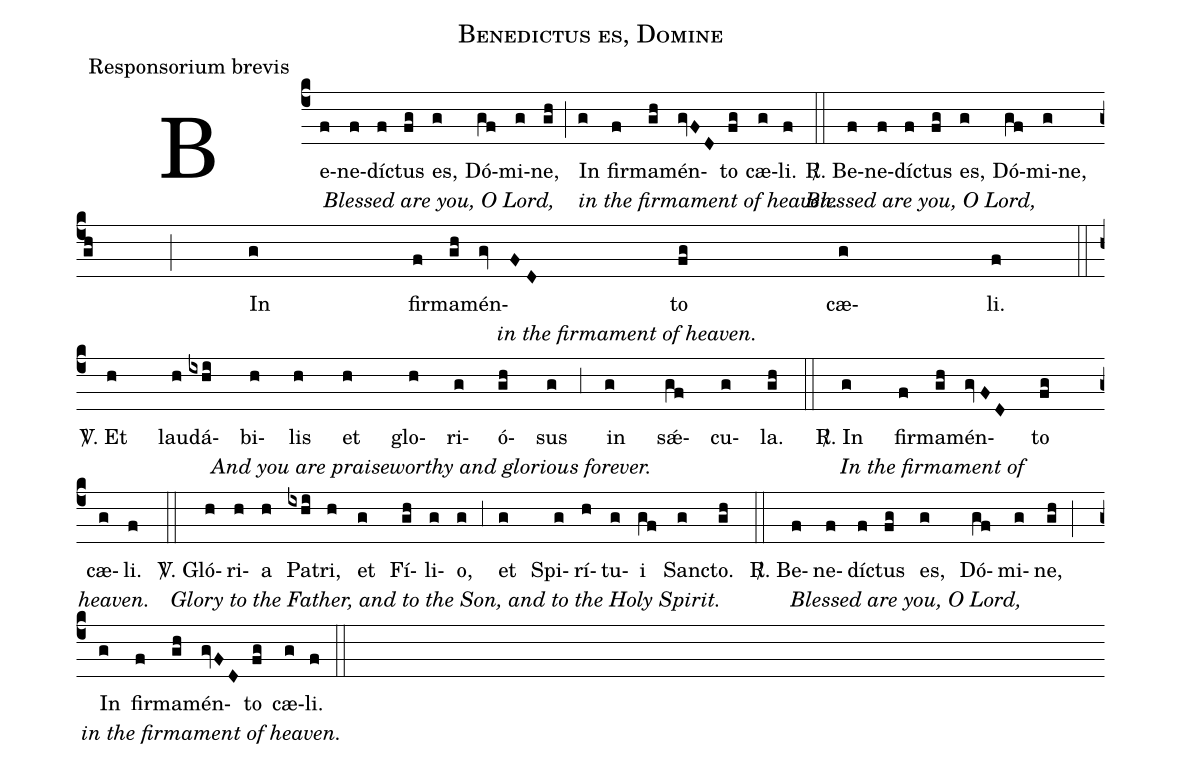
name:Benedictus es, Domine;
office-part:Responsorium brevis;
%%
(c4) Be[Blessed are you, O Lord,](f)ne(f)dí(f)ctus(fg) es,(g) Dó(gf)mi(g)ne,[/](gh) (;) In[in the firmament of heaven.](g) fir(f)ma(gh)mén(gvFD)to(fg) cæ(g)li.(f) (::)
<sp>R/</sp>. Be[Blessed are you, O Lord,](f)ne(f)dí(f)ctus(fg) es,(g) Dó(gf)mi(g)ne,[/](gh) (;) In[in the firmament of heaven.](g) fir(f)ma(gh)mén(gvFD)to(fg) cæ(g)li.[/](f) (::)

(z)

<sp>V/</sp>. Et[And you are praiseworthy and glorious forever.](h) lau(h)dá(ixhi)bi(h)lis(h) et(h) glo(h)ri(g)ó(gh)sus(g) (,3) in(g) s{<sp>'ae</sp>}(gf)cu(g)la.[/](gh) (::)

<sp>R/</sp>. In[In the firmament of](g) fir(f)ma(gh)mén(gvFD)to[/](fg) (z) cæ[heaven.](g)li.[/](f) (::)

<sp>V/</sp>. Gló[Glory to the Father, and to the Son, and to the Holy Spirit.](h)ri(h)a(h) Pa(ixhi)tri,(h) et(g) Fí(gh)li(g)o,(g) (,3) et(g) Spi(g)rí(h)tu(g)i(gf) San(g)cto.[/](gh) (::)

<sp>R/</sp>. Be[Blessed are you, O Lord,](f)ne(f)dí(f)ctus(fg) es,(g) Dó(gf)mi(g)ne,[/](gh) (;) In[in the firmament of heaven.](g) fir(f)ma(gh)mén(gvFD)to(fg) cæ(g)li.[/](f) (::)
